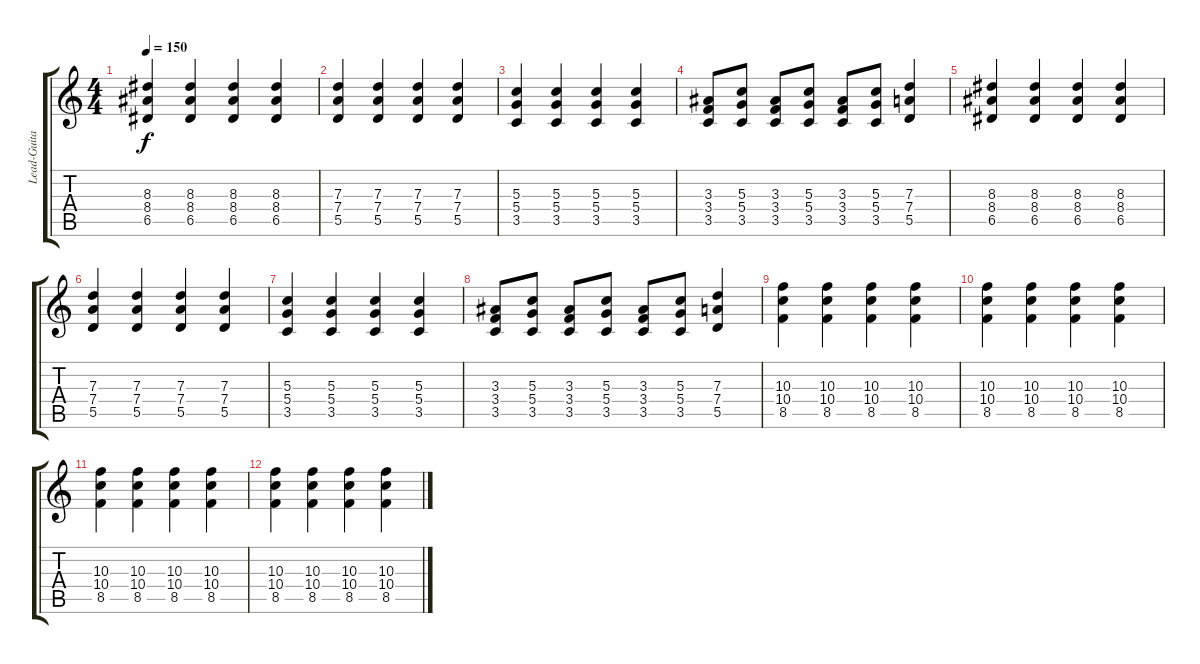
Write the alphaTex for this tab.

\track ("Lead-Guitar" "Lead-Guita") {instrument distortionguitar}
\staff {score tabs}
\tuning (E4 B3 G3 D3 A2 E2) {hide}
\ts (4 4)
\tempo 150
\clef g2
\ks c
(8.3 8.4 6.5).4{dy f} (8.3 8.4 6.5).4 (8.3 8.4 6.5).4 (8.3 8.4 6.5).4 |
(7.3 7.4 5.5).4 (7.3 7.4 5.5).4 (7.3 7.4 5.5).4 (7.3 7.4 5.5).4 |
(5.3 5.4 3.5).4 (5.3 5.4 3.5).4 (5.3 5.4 3.5).4 (5.3 5.4 3.5).4 |
(3.3 3.4 3.5).8 (5.3 5.4 3.5).8 (3.3 3.4 3.5).8 (5.3 5.4 3.5).8 (3.3 3.4 3.5).8 (5.3 5.4 3.5).8 (7.3 7.4 5.5).4 |
(8.3 8.4 6.5).4 (8.3 8.4 6.5).4 (8.3 8.4 6.5).4 (8.3 8.4 6.5).4 |
(7.3 7.4 5.5).4 (7.3 7.4 5.5).4 (7.3 7.4 5.5).4 (7.3 7.4 5.5).4 |
(5.3 5.4 3.5).4 (5.3 5.4 3.5).4 (5.3 5.4 3.5).4 (5.3 5.4 3.5).4 |
(3.3 3.4 3.5).8 (5.3 5.4 3.5).8 (3.3 3.4 3.5).8 (5.3 5.4 3.5).8 (3.3 3.4 3.5).8 (5.3 5.4 3.5).8 (7.3 7.4 5.5).4 |
(10.3 10.4 8.5).4 (10.3 10.4 8.5).4 (10.3 10.4 8.5).4 (10.3 10.4 8.5).4 |
(10.3 10.4 8.5).4 (10.3 10.4 8.5).4 (10.3 10.4 8.5).4 (10.3 10.4 8.5).4 |
(10.3 10.4 8.5).4 (10.3 10.4 8.5).4 (10.3 10.4 8.5).4 (10.3 10.4 8.5).4 |
(10.3 10.4 8.5).4 (10.3 10.4 8.5).4 (10.3 10.4 8.5).4 (10.3 10.4 8.5).4
